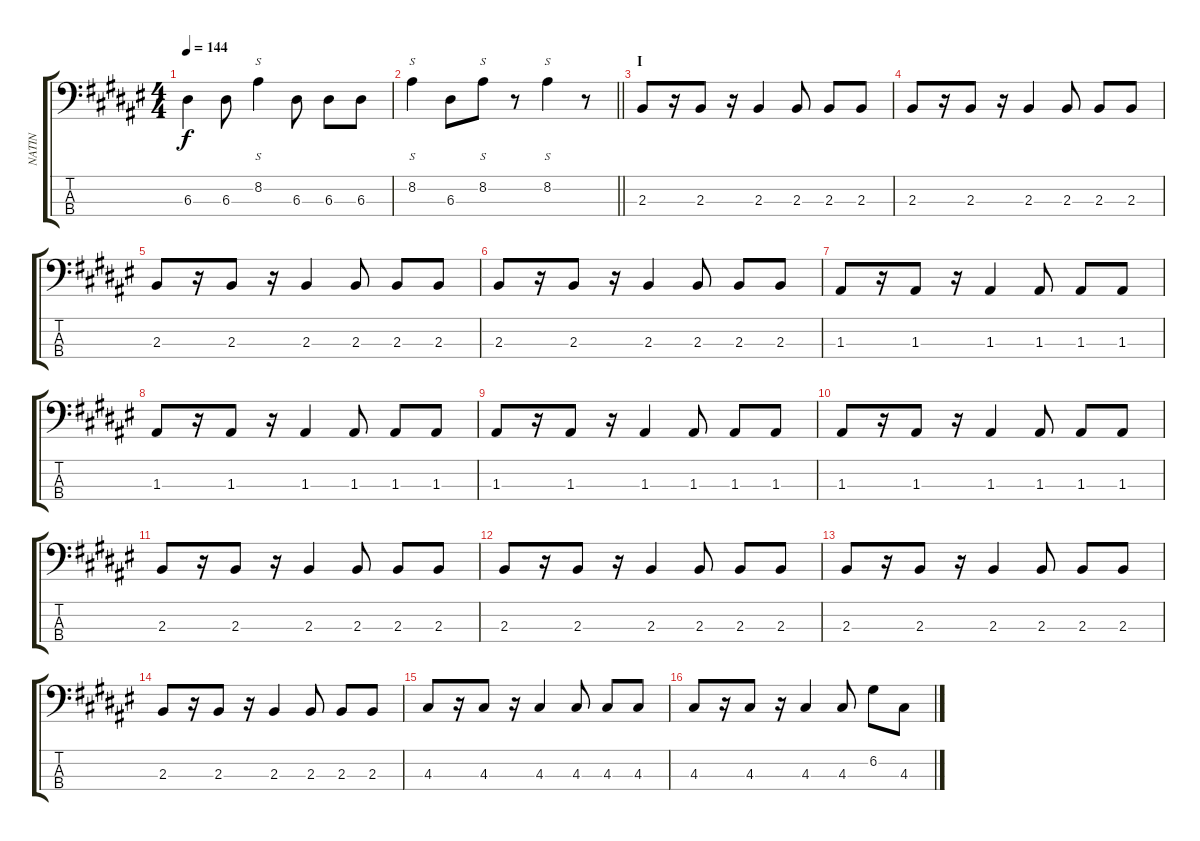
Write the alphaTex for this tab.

\track ("NATIN" "NATIN") {instrument electricbassfinger}
\staff {score tabs}
\tuning (G2 D2 A1 E1) {hide}
\ts (4 4)
\tempo 144
\clef f4
\ks d#minor
6.3.4{dy f} 6.3.8 8.2.4{s} 6.3.8 6.3.8 6.3.8 |
\barLineRight lightlight
8.2.4{s} 6.3.8 8.2.8{s} r.8 8.2.4{s} r.8 |
\section ("" "I")
2.3.8 r.16 2.3.8 r.16 2.3.4 2.3.8 2.3.8 2.3.8 |
2.3.8 r.16 2.3.8 r.16 2.3.4 2.3.8 2.3.8 2.3.8 |
2.3.8 r.16 2.3.8 r.16 2.3.4 2.3.8 2.3.8 2.3.8 |
2.3.8 r.16 2.3.8 r.16 2.3.4 2.3.8 2.3.8 2.3.8 |
1.3.8 r.16 1.3.8 r.16 1.3.4 1.3.8 1.3.8 1.3.8 |
1.3.8 r.16 1.3.8 r.16 1.3.4 1.3.8 1.3.8 1.3.8 |
1.3.8 r.16 1.3.8 r.16 1.3.4 1.3.8 1.3.8 1.3.8 |
1.3.8 r.16 1.3.8 r.16 1.3.4 1.3.8 1.3.8 1.3.8 |
2.3.8 r.16 2.3.8 r.16 2.3.4 2.3.8 2.3.8 2.3.8 |
2.3.8 r.16 2.3.8 r.16 2.3.4 2.3.8 2.3.8 2.3.8 |
2.3.8 r.16 2.3.8 r.16 2.3.4 2.3.8 2.3.8 2.3.8 |
2.3.8 r.16 2.3.8 r.16 2.3.4 2.3.8 2.3.8 2.3.8 |
4.3.8 r.16 4.3.8 r.16 4.3.4 4.3.8 4.3.8 4.3.8 |
4.3.8 r.16 4.3.8 r.16 4.3.4 4.3.8 6.2.8 4.3.8
